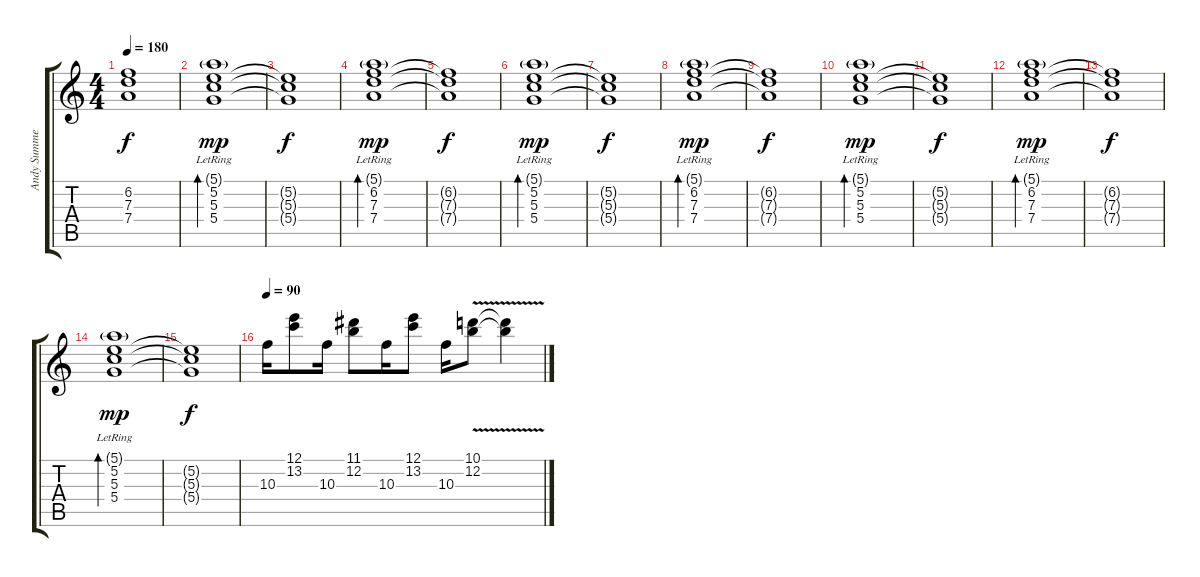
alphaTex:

\track ("Andy Summers" "Andy Summe") {instrument distortionguitar}
\staff {score tabs}
\tuning (E4 B3 G3 D3 A2 E2) {hide}
\ts (4 4)
\tempo 180
\clef g2
\ks c
(6.2{t} 7.3{t} 7.4{t}).1{dy f} |
(5.1{g} 5.2{lr} 5.3 5.4).1{bd 240 dy mp instrument electricguitarclean} |
(5.2{t} 5.3{t} 5.4{t}).1{dy f} |
(5.1{g} 6.2 7.3{lr} 7.4).1{bd 240 dy mp instrument electricguitarclean} |
(6.2{t} 7.3{t} 7.4{t}).1{dy f} |
(5.1{g} 5.2{lr} 5.3 5.4).1{bd 240 dy mp instrument electricguitarclean} |
(5.2{t} 5.3{t} 5.4{t}).1{dy f} |
(5.1{g} 6.2 7.3{lr} 7.4).1{bd 240 dy mp instrument electricguitarclean} |
(6.2{t} 7.3{t} 7.4{t}).1{dy f} |
(5.1{g} 5.2{lr} 5.3 5.4).1{bd 240 dy mp instrument electricguitarclean} |
(5.2{t} 5.3{t} 5.4{t}).1{dy f} |
(5.1{g} 6.2 7.3{lr} 7.4).1{bd 240 dy mp instrument electricguitarclean} |
(6.2{t} 7.3{t} 7.4{t}).1{dy f} |
(5.1{g} 5.2{lr} 5.3 5.4).1{bd 240 dy mp instrument electricguitarclean} |
(5.2{t} 5.3{t} 5.4{t}).1{dy f} |
\tempo 90
10.3.16{instrument distortionguitar} (12.1 13.2).8 10.3.16 (11.1 12.2).8 10.3.16 (12.1 13.2).8 10.3.16 (10.1{v} 12.2).8 (10.1{t} 12.2{t}).4
